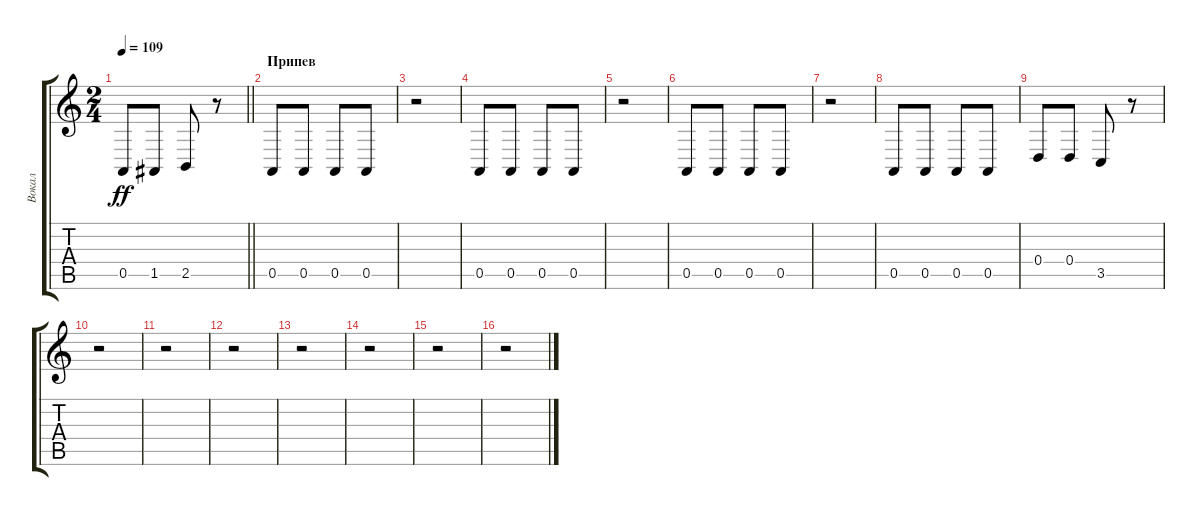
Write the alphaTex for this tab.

\track ("Вокал" "Вокал") {instrument tenorsax}
\staff {score tabs}
\tuning (E4 B3 G3 D3 A2 E2) {hide}
\ts (2 4)
\tempo 109
\clef g2
\barLineRight lightlight
\ks c
0.5.8{dy ff} 1.5.8 2.5.8 r.8 |
\section ("" "Припев")
0.5.8 0.5.8 0.5.8 0.5.8 |
r.2 |
0.5.8 0.5.8 0.5.8 0.5.8 |
r.2 |
0.5.8 0.5.8 0.5.8 0.5.8 |
r.2 |
0.5.8 0.5.8 0.5.8 0.5.8 |
0.4.8 0.4.8 3.5.8 r.8 |
r.2 |
r.2 |
r.2 |
r.2 |
r.2 |
r.2 |
r.2
